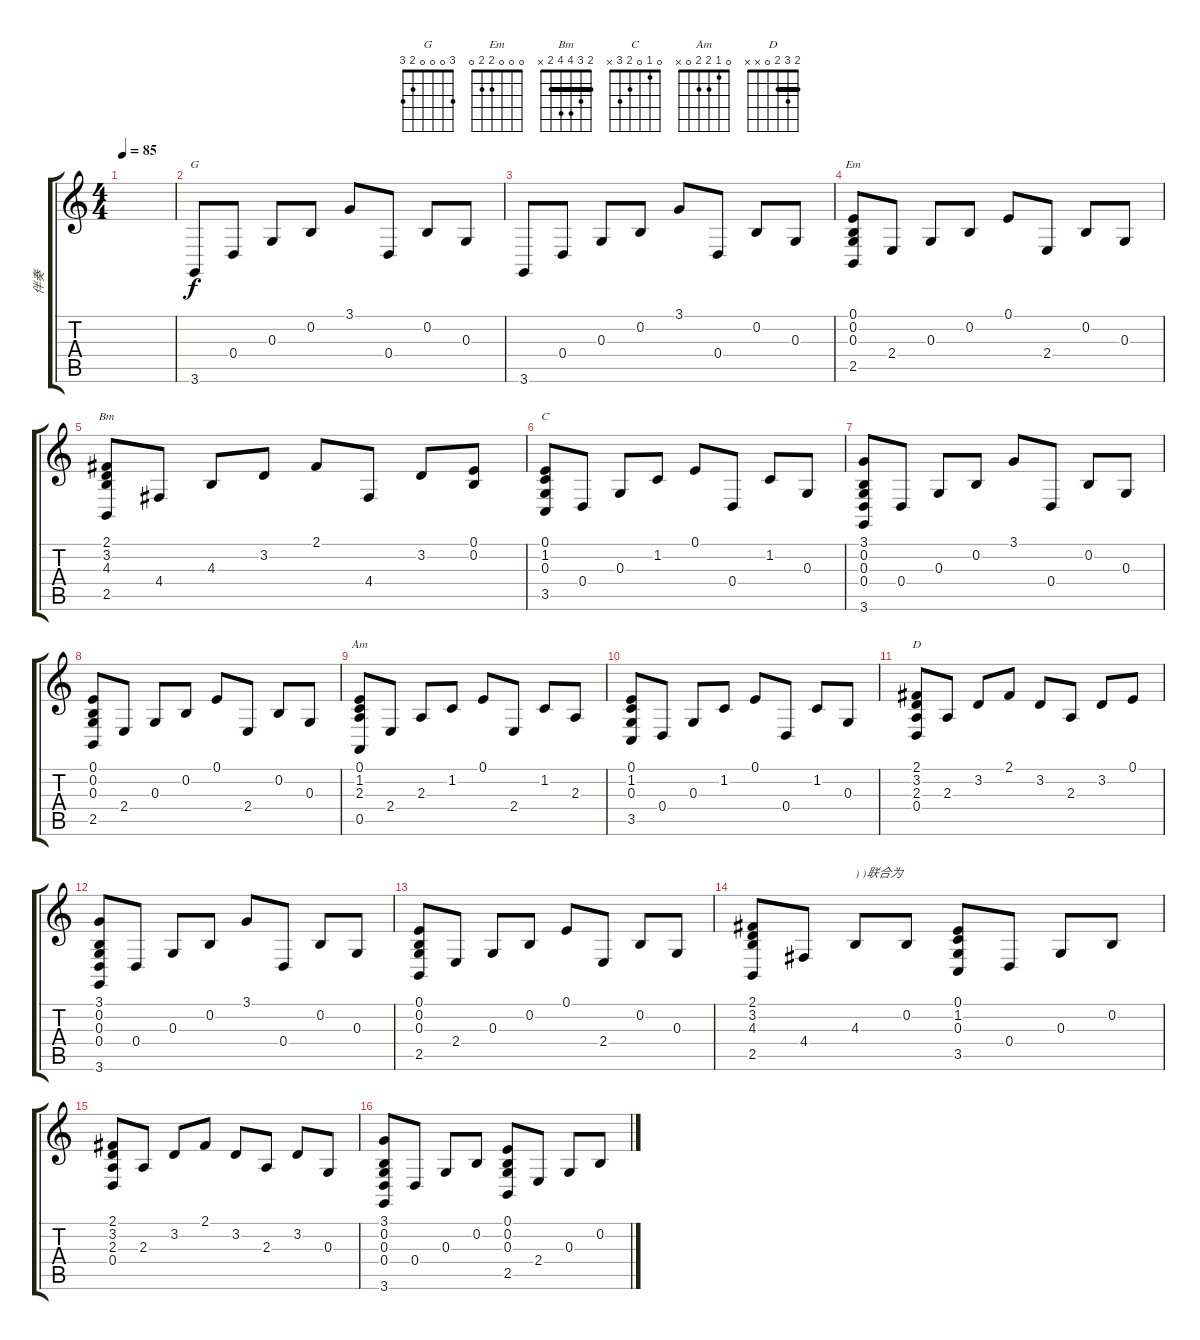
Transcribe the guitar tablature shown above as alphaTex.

\track ("伴奏" "伴奏") {instrument brightacousticpiano}
\staff {score tabs}
\tuning (E4 B3 G3 D3 A2 E2) {hide}
\chord ("G" 3 0 0 0 2 3)
\chord ("Em" 0 0 0 2 2 0)
\chord ("Bm" 2 3 4 4 2 x) {barre 2}
\chord ("C" 0 1 0 2 3 x)
\chord ("Am" 0 1 2 2 0 x)
\chord ("D" 2 3 2 0 x x) {barre 2}
\ts (4 4)
\tempo 85
\clef g2
\ks c
|
3.6.8{ch "G"} 0.4.8 0.3.8 0.2.8 3.1.8 0.4.8 0.2.8 0.3.8 |
3.6.8 0.4.8 0.3.8 0.2.8 3.1.8 0.4.8 0.2.8 0.3.8 |
(0.1 0.2 0.3 2.5).8{ch "Em"} 2.4.8 0.3.8 0.2.8 0.1.8 2.4.8 0.2.8 0.3.8 |
(2.1 3.2 4.3 2.5).8{ch "Bm"} 4.4.8 4.3.8 3.2.8 2.1.8 4.4.8 3.2.8 (0.1 0.2).8 |
(0.1 1.2 0.3 3.5).8{ch "C"} 0.4.8 0.3.8 1.2.8 0.1.8 0.4.8 1.2.8 0.3.8 |
(3.1 0.2 0.3 0.4 3.6).8 0.4.8 0.3.8 0.2.8 3.1.8 0.4.8 0.2.8 0.3.8 |
(0.1 0.2 0.3 2.5).8 2.4.8 0.3.8 0.2.8 0.1.8 2.4.8 0.2.8 0.3.8 |
(0.1 1.2 2.3 0.5).8{ch "Am"} 2.4.8 2.3.8 1.2.8 0.1.8 2.4.8 1.2.8 2.3.8 |
(0.1 1.2 0.3 3.5).8 0.4.8 0.3.8 1.2.8 0.1.8 0.4.8 1.2.8 0.3.8 |
(2.1 3.2 2.3 0.4).8{ch "D"} 2.3.8 3.2.8 2.1.8 3.2.8 2.3.8 3.2.8 0.1.8 |
(3.1 0.2 0.3 0.4 3.6).8 0.4.8 0.3.8 0.2.8 3.1.8 0.4.8 0.2.8 0.3.8 |
(0.1 0.2 0.3 2.5).8 2.4.8 0.3.8 0.2.8 0.1.8 2.4.8 0.2.8 0.3.8 |
(2.1 3.2 4.3 2.5).8 4.4.8 4.3.8{txt ") )联合为"} 0.2.8 (0.1 1.2 0.3 3.5).8 0.4.8 0.3.8 0.2.8 |
(2.1 3.2 2.3 0.4).8 2.3.8 3.2.8 2.1.8 3.2.8 2.3.8 3.2.8 0.3.8 |
(3.1 0.2 0.3 0.4 3.6).8 0.4.8 0.3.8 0.2.8 (0.1 0.2 0.3 2.5).8 2.4.8 0.3.8 0.2.8
